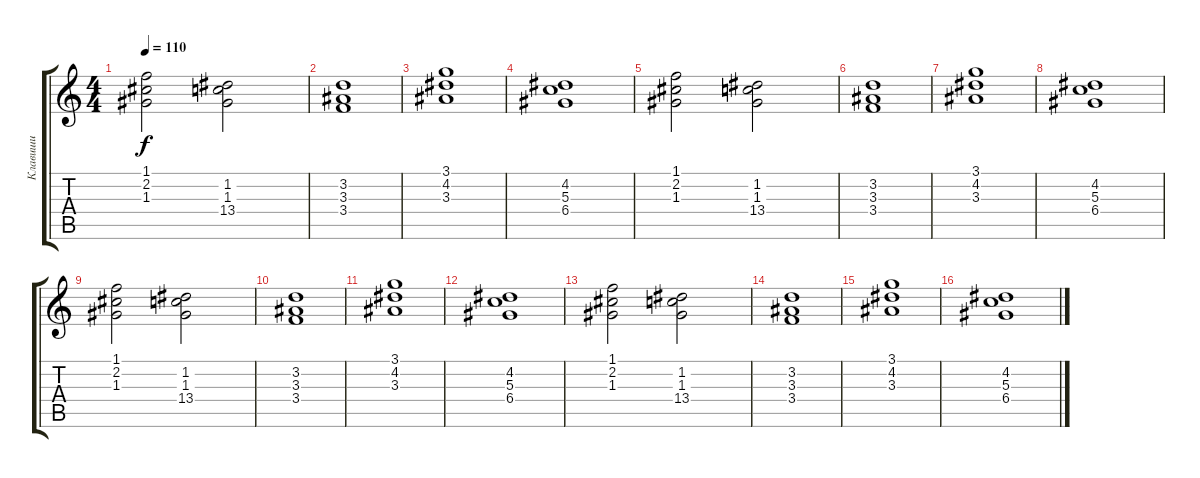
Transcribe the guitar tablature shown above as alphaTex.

\track ("Клавиши" "Клавиши") {instrument acousticguitarnylon}
\staff {score tabs}
\tuning (E4 B3 G3 D3 A2 E2) {hide}
\ts (4 4)
\tempo 110
\clef g2
\ks c
(1.1 2.2 1.3).2{dy f} (1.2 1.3 13.4).2 |
(3.2 3.3 3.4).1 |
(3.1 4.2 3.3).1 |
(4.2 5.3 6.4).1 |
(1.1 2.2 1.3).2 (1.2 1.3 13.4).2 |
(3.2 3.3 3.4).1 |
(3.1 4.2 3.3).1 |
(4.2 5.3 6.4).1 |
(1.1 2.2 1.3).2 (1.2 1.3 13.4).2 |
(3.2 3.3 3.4).1 |
(3.1 4.2 3.3).1 |
(4.2 5.3 6.4).1 |
(1.1 2.2 1.3).2 (1.2 1.3 13.4).2 |
(3.2 3.3 3.4).1 |
(3.1 4.2 3.3).1 |
(4.2 5.3 6.4).1
